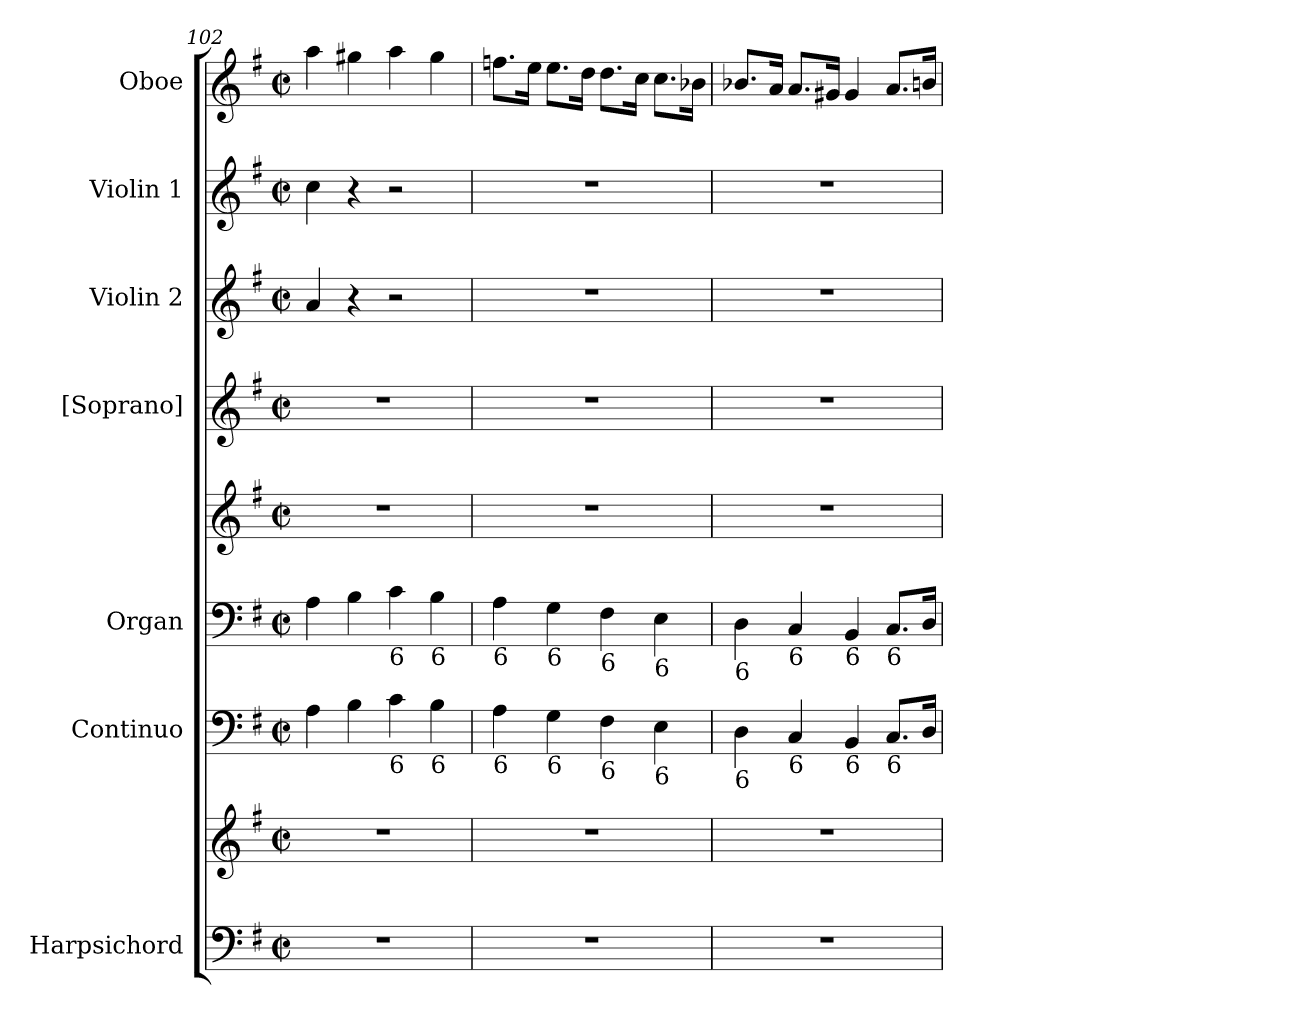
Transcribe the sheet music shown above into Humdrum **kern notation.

**kern	**kern	**kern	**kern	**kern	**kern	**kern	**kern	**kern
*part7	*part7	*part6	*part5	*part5	*part4	*part3	*part2	*part1
*staff9	*staff8	*staff7	*staff6	*staff5	*staff4	*staff3	*staff2	*staff1
*I"Harpsichord	*	*I"Continuo	*I"Organ	*	*I"[Soprano]	*I"Violin 2	*I"Violin 1	*I"Oboe
*	*	*I'Cont.	*I'Org.	*	*I'S.	*I'Vln. 2	*I'Vln. 1	*I'Ob.
!!LO:PB:g=z
*clefF4	*clefG2	*clefF4	*clefF4	*clefG2	*clefG2	*clefG2	*clefG2	*clefG2
*k[f#]	*k[f#]	*k[f#]	*k[f#]	*k[f#]	*k[f#]	*k[f#]	*k[f#]	*k[f#]
*G:	*G:	*G:	*G:	*G:	*G:	*G:	*G:	*G:
*M2/2	*M2/2	*M2/2	*M2/2	*M2/2	*M2/2	*M2/2	*M2/2	*M2/2
*met(c|)	*met(c|)	*met(c|)	*met(c|)	*met(c|)	*met(c|)	*met(c|)	*met(c|)	*met(c|)
=102	=102	=102	=102	=102	=102	=102	=102	=102
1r	1r	4Ai\	4Ai\	1r	1r	4ai/	4cci\	4aai\
.	.	4Bi\	4Bi\	.	.	4r	4r	4gg#Xi\
!	!	!	!LO:TX:b:t=6	!	!	!	!	!
!	!	!LO:TX:b:t=6	!	!	!	!	!	!
.	.	4ci\	4ci\	.	.	2r	2r	4aai\
!	!	!	!LO:TX:b:t=6	!	!	!	!	!
!	!	!LO:TX:b:t=6	!	!	!	!	!	!
.	.	4Bi\	4Bi\	.	.	.	.	4gg#i\
=103	=103	=103	=103	=103	=103	=103	=103	=103
!	!	!	!LO:TX:b:t=6	!	!	!	!	!
!	!	!LO:TX:b:t=6	!	!	!	!	!	!
1r	1r	4Ai\	4Ai\	1r	1r	1r	1r	8.ffni\L
.	.	.	.	.	.	.	.	16eei\Jk
!	!	!	!LO:TX:b:t=6	!	!	!	!	!
!	!	!LO:TX:b:t=6	!	!	!	!	!	!
.	.	4Gi\	4Gi\	.	.	.	.	8.eei\L
.	.	.	.	.	.	.	.	16ddi\Jk
!	!	!	!LO:TX:b:t=6	!	!	!	!	!
!	!	!LO:TX:b:t=6	!	!	!	!	!	!
.	.	4F#i\	4F#i\	.	.	.	.	8.ddi\L
.	.	.	.	.	.	.	.	16cci\Jk
!	!	!	!LO:TX:b:t=6	!	!	!	!	!
!	!	!LO:TX:b:t=6	!	!	!	!	!	!
.	.	4Ei\	4Ei\	.	.	.	.	8.cci\L
.	.	.	.	.	.	.	.	16b-Xi\Jk
=104	=104	=104	=104	=104	=104	=104	=104	=104
!	!	!	!LO:TX:b:t=6	!	!	!	!	!
!	!	!LO:TX:b:t=6	!	!	!	!	!	!
1r	1r	4Di\	4Di\	1r	1r	1r	1r	8.b-Xi/L
.	.	.	.	.	.	.	.	16ai/Jk
!	!	!	!LO:TX:b:t=6	!	!	!	!	!
!	!	!LO:TX:b:t=6	!	!	!	!	!	!
.	.	4Ci/	4Ci/	.	.	.	.	8.ai/L
.	.	.	.	.	.	.	.	16g#Xi/Jk
!	!	!	!LO:TX:b:t=6	!	!	!	!	!
!	!	!LO:TX:b:t=6	!	!	!	!	!	!
.	.	4BBi/	4BBi/	.	.	.	.	4g#i/
!	!	!	!LO:TX:b:t=6	!	!	!	!	!
!	!	!LO:TX:b:t=6	!	!	!	!	!	!
.	.	8.Ci/L	8.Ci/L	.	.	.	.	8.ai/L
.	.	16Di/Jk	16Di/Jk	.	.	.	.	16bni/Jk
=	=	=	=	=	=	=	=	=
*-	*-	*-	*-	*-	*-	*-	*-	*-
